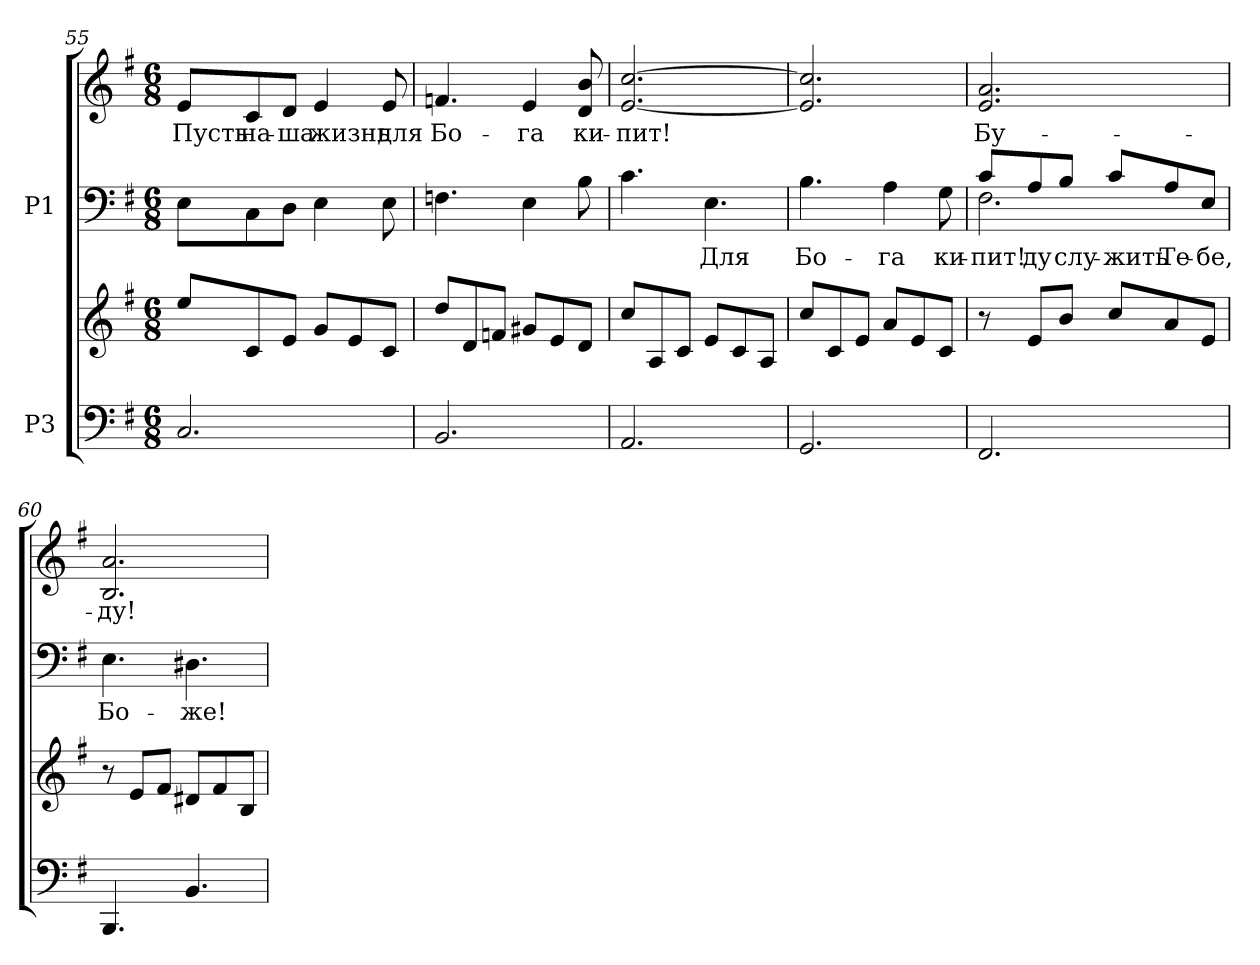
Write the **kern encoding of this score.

**kern	**kern	**kern	**text	**kern	**text
*part2	*part2	*part1	*part1	*part1	*part1
*staff4	*staff3	*staff2	*staff2	*staff1	*staff1
*I"P3	*	*I"P1	*	*	*
!!LO:PB:g=z
*clefF4	*clefG2	*clefF4	*	*clefG2	*
*k[f#]	*k[f#]	*k[f#]	*	*k[f#]	*
*G:	*G:	*G:	*	*G:	*
*M6/8	*M6/8	*M6/8	*	*M6/8	*
=55	=55	=55	=55	=55	=55
!	!	!	!	!	!LO:LY:b:color=#000000
2.Ci/	8eei/L	8Ei\L	.	8ei/L	Пусть
!	!	!	!	!	!LO:LY:b:color=#000000
.	8ci/	8Ci\	.	8ci/	на-
!	!	!	!	!	!LO:LY:b:color=#000000
.	8ei/J	8Di\J	.	8di/J	-ша
!	!	!	!	!	!LO:LY:b:color=#000000
.	8gi/L	4Ei\	.	4ei/	жизнь
.	8ei/	.	.	.	.
!	!	!	!	!	!LO:LY:b:color=#000000
.	8ci/J	8Ei\	.	8ei/	для
=56	=56	=56	=56	=56	=56
!	!	!	!	!	!LO:LY:b:color=#000000
2.BBi/	8ddi/L	4.Fni\	.	4.fni/	Бо-
.	8di/	.	.	.	.
.	8fni/J	.	.	.	.
!	!	!	!	!	!LO:LY:b:color=#000000
.	8g#Xi/L	4Ei\	.	4ei/	-га
.	8ei/	.	.	.	.
!	!	!	!	!	!LO:LY:b:color=#000000
.	8di/J	8Bi\	.	8di/ 8bi	ки-
=57	=57	=57	=57	=57	=57
!	!	!	!	!	!LO:LY:b:color=#000000
2.AAi/	8cci/L	4.ci\	.	[<2.ei/ [>2.cci	-пит!
.	8Ai/	.	.	.	.
.	8ci/J	.	.	.	.
!	!	!	!LO:LY:b:color=#000000	!	!
.	8ei/L	4.Ei\	Для	.	.
.	8ci/	.	.	.	.
.	8Ai/J	.	.	.	.
=58	=58	=58	=58	=58	=58
!	!	!	!LO:LY:b:color=#000000	!	!
2.GGi/	8cci/L	4.Bi\	Бо-	2.ei/] 2.cci]	.
.	8ci/	.	.	.	.
.	8ei/J	.	.	.	.
!	!	!	!LO:LY:b:color=#000000	!	!
.	8ai/L	4Ai\	-га	.	.
.	8ei/	.	.	.	.
!	!	!	!LO:LY:b:color=#000000	!	!
.	8ci/J	8Gi\	ки-	.	.
!!LO:LB:g=z
=59	=59	=59	=59	=59	=59
!	!	!	!LO:LY:a:color=#000000	!	!
*	*	*^	*	*	*
!	!	!	!	!LO:LY:b:color=#000000	!	!
!	!	!	!	!	!	!LO:LY:b:color=#000000
2.FF#i/	8r	8ci/L	2.F#i\	-пит!	2.ei/ 2.ai	Бу-
!	!	!	!	!LO:LY:a:color=#000000	!	!
.	8ei/L	8Ai/	.	ду	.	.
!	!	!	!	!LO:LY:a:color=#000000	!	!
.	8bi/J	8Bi/J	.	слу-	.	.
!	!	!	!	!LO:LY:a:color=#000000	!	!
.	8cci/L	8ci/L	.	-жить	.	.
!	!	!	!	!LO:LY:a:color=#000000	!	!
.	8ai/	8Ai/	.	Те-	.	.
!	!	!	!	!LO:LY:a:color=#000000	!	!
.	8ei/J	8Ei/J	.	-бе,	.	.
*	*	*v	*v	*	*	*
=60	=60	=60	=60	=60	=60
!	!	!	!LO:LY:a:color=#000000	!	!
!	!	!	!	!	!LO:LY:b:color=#000000
4.BBBi/	8r	4.Ei\	Бо-	2.Bi/ 2.ai	-ду!
.	8ei/L	.	.	.	.
.	8f#i/J	.	.	.	.
!	!	!	!LO:LY:a:color=#000000	!	!
4.BBi/	8d#Xi/L	4.D#Xi\	-же!	.	.
.	8f#i/	.	.	.	.
.	8Bi/J	.	.	.	.
=	=	=	=	=	=
*-	*-	*-	*-	*-	*-
